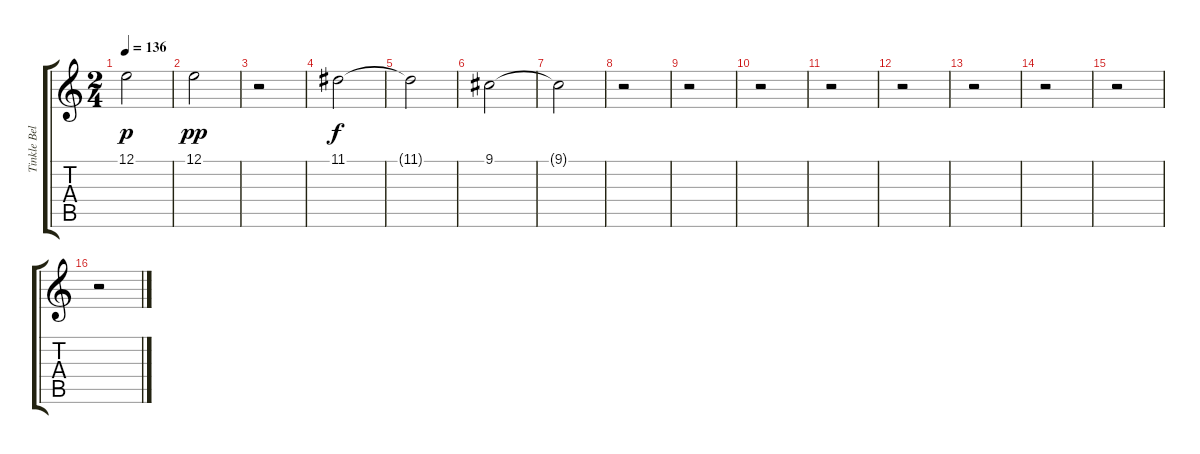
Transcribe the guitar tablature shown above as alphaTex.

\track ("Tinkle Bell" "Tinkle Bel") {instrument tinklebell}
\staff {score tabs}
\tuning (E4 B3 G3 D3 A2 E2) {hide}
\ts (2 4)
\tempo 136
\clef g2
\ks c
12.1.2{dy p} |
12.1.2{dy pp} |
r.2 |
11.1.2{dy f} |
11.1{t}.2 |
9.1.2 |
9.1{t}.2 |
r.2 |
r.2 |
r.2 |
r.2 |
r.2 |
r.2 |
r.2 |
r.2 |
r.2
